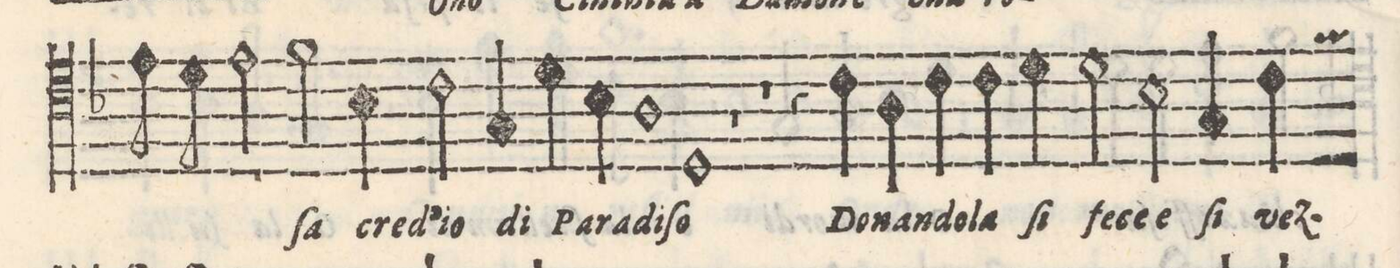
**kern	**text
*I"Sesto	*
*clefC4	*
*k[b-]	*
*met(C)	*
*M2/1	*
=4-	=4-
8e\	.
8d\	.
2e\	.
2f\	-ſa
4B-\	cre-
2c\	-d'io
=5-	=5-
4G/	di
4d\	Pa-
4B-\	-ra-
1A	-di-
=6-	=6-
1D	-ſo
1r	.
=7-	=7-
1r	.
4r	.
4c\	Do-
4A\	-nan-
4c\	-do-
=8-	=8-
4c\	-la
4d\	ſi
2d\	fe-
2B-\	-ce e
4G/	ſi
4c\	vez-
*-	*-
